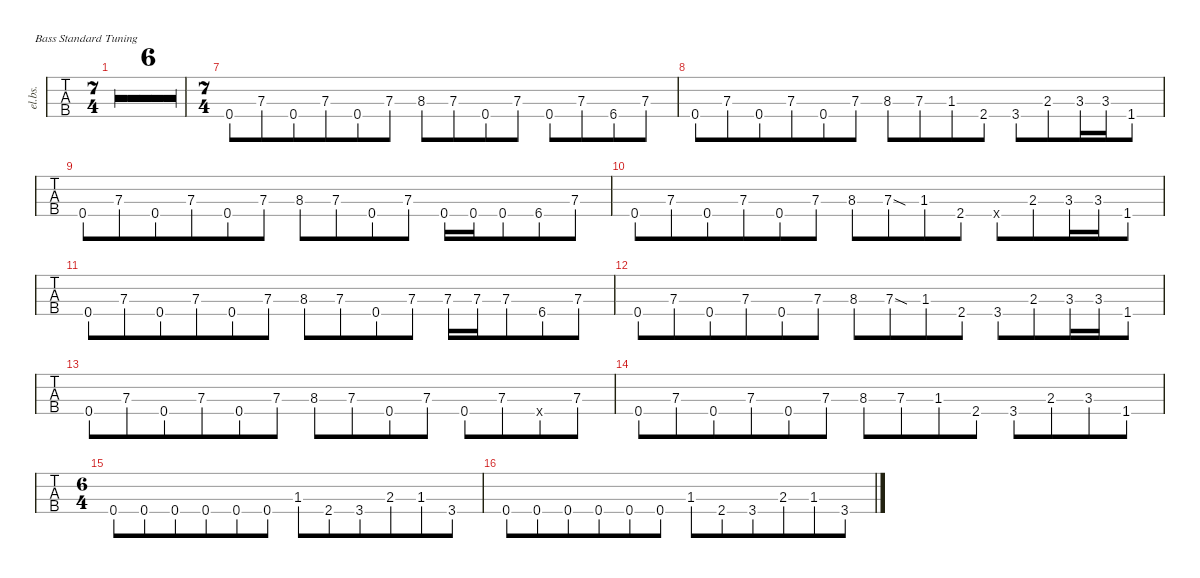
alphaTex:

\defaultSystemsLayout 4
\hideDynamics
\bracketExtendMode nobrackets
\otherSystemsTrackNameOrientation horizontal
\track ("Bass" "el.bs.") {defaultSystemsLayout 4 multiBarRest instrument electricbassfinger}
\staff {tabs}
\tuning (G2 D2 A1 E1)
\ts (7 4)
\tempo 192
\clef f4
\scale
0.982074
\ks c
r.1{dy f} r.2{d} |
\scale
0.982074 r.1 r.2{d} |
\scale
0.982074 r.1 r.2{d} |
\ts (15 8)
\beaming (8 3 3 3 3 3)
\scale
1.06005 r.1 r.2 r.4{d} |
\ts (4 4)
\beaming (8 2 2 2 2)
\scale
1.01254 r.1 |
\scale
0.937263 r.1 |
\ts (7 4)
\beaming (8 6 4 4)
\scale
0.995038 0.4{ac}.8 7.3.8 0.4.8 7.3.8 0.4.8 7.3.8 8.3.8 7.3.8 0.4.8 7.3.8 0.4.8 7.3.8 6.4{acc #}.8 7.3.8 |
\scale
0.945751 0.4.8 7.3.8 0.4.8 7.3.8 0.4.8 7.3.8 8.3.8 7.3.8 1.3{acc #}.8 2.4{acc #}.8 3.4.8 2.3.8 3.3.16 3.3.16 1.4.8 |
\scale
0.963254 0.4.8 7.3.8 0.4.8 7.3.8 0.4.8 7.3.8 8.3.8 7.3.8 0.4.8 7.3.8 0.4.16 0.4.16 0.4.8 6.4{acc #}.8 7.3.8 |
\scale
0.96457 0.4.8 7.3.8 0.4.8 7.3.8 0.4.8 7.3.8 8.3.8 7.3{sod}.8 1.3{acc #}.8 2.4{acc #}.8 3.4{x}.8 2.3.8 3.3.16 3.3.16 1.4.8 |
\scale
1.04667 0.4.8 7.3.8 0.4.8 7.3.8 0.4.8 7.3.8 8.3.8 7.3.8 0.4.8 7.3.8 7.3.16 7.3.16 7.3.8 6.4{acc #}.8 7.3.8 |
\scale
0.974968 0.4.8 7.3.8 0.4.8 7.3.8 0.4.8 7.3.8 8.3.8 7.3{sod}.8 1.3{acc #}.8 2.4{acc #}.8 3.4.8 2.3.8 3.3.16 3.3.16 1.4.8 |
\scale
0.974968 0.4.8 7.3.8 0.4.8 7.3.8 0.4.8 7.3.8 8.3.8 7.3.8 0.4.8 7.3.8 0.4.8 7.3.8 6.4{x acc #}.8 7.3.8 |
\scale
1.00339 0.4.8 7.3.8 0.4.8 7.3.8 0.4.8 7.3.8 8.3.8 7.3.8 1.3{acc #}.8 2.4{acc #}.8 3.4.8 2.3.8 3.3.8 1.4.8 |
\ts (6 4)
\beaming (8 6 6)
\scale
1.09918 0.4{ac}.8 0.4.8 0.4.8 0.4.8 0.4.8 0.4.8 1.3{acc #}.8{dy mf} 2.4{acc #}.8 3.4.8 2.3.8 1.3{acc #}.8 3.4.8 |
\scale
0.957465 0.4{ac}.8{dy f} 0.4.8 0.4.8 0.4.8 0.4.8 0.4.8 1.3{acc #}.8{dy mf} 2.4{acc #}.8 3.4.8 2.3.8 1.3{acc #}.8 3.4.8
